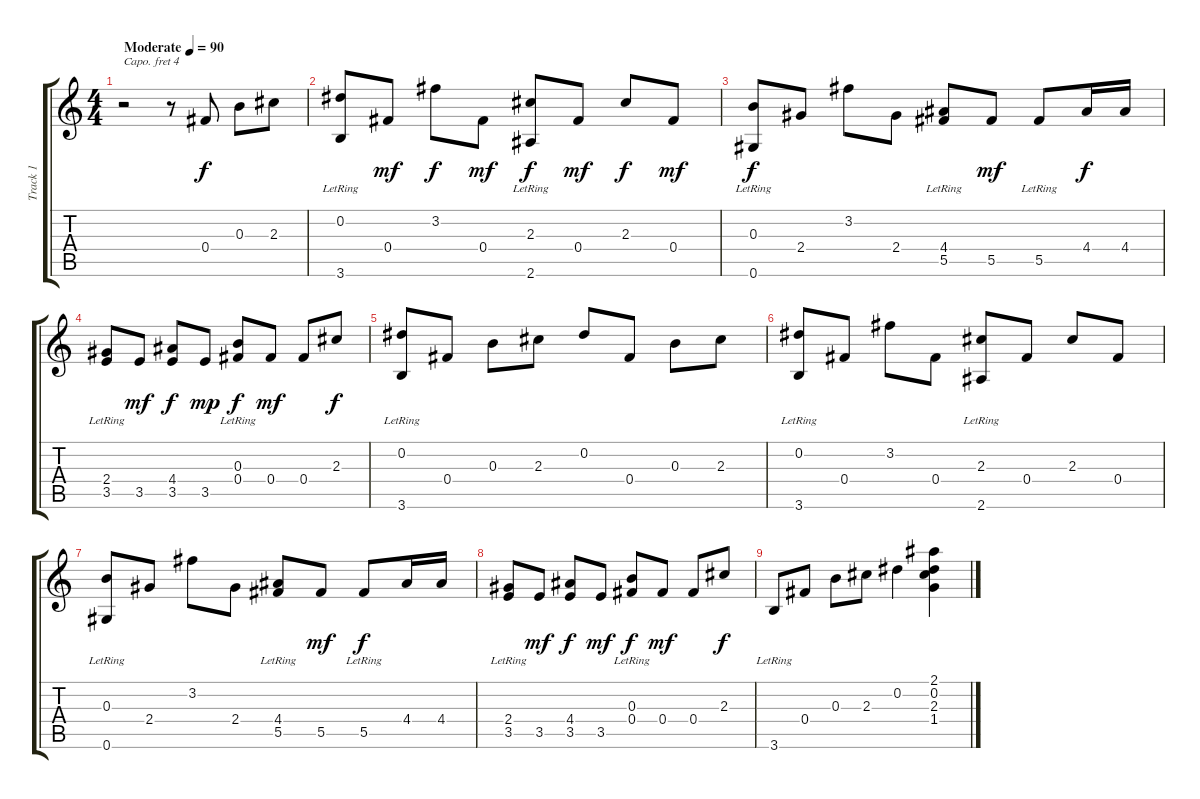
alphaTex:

\track ("Track 1" "Track 1") {instrument acousticguitarnylon}
\staff {score tabs}
\capo 4
\tuning (E4 B3 G3 D3 A2 E2) {hide}
\ts (4 4)
\tempo (90 "Moderate")
\clef g2
\ks c
r.2{dy f instrument acousticguitarnylon} r.8 0.4.8 0.3.8 2.3.8 |
(0.2 3.6{lr}).8 0.4.8{dy mf} 3.2.8{dy f} 0.4.8{dy mf} (2.3 2.6{lr}).8{dy f} 0.4.8{dy mf} 2.3.8{dy f} 0.4.8{dy mf} |
(0.3 0.6{lr}).8{dy f} 2.4.8 3.2.8 2.4.8 (4.4 5.5{lr}).8 5.5.8{dy mf} 5.5{lr}.8 4.4.16{dy f} 4.4.16 |
(2.4 3.5{lr}).8 3.5.8{dy mf} (4.4 3.5).8{dy f} 3.5.8{dy mp} (0.3 0.4{lr}).8{dy f} 0.4.8{dy mf} 0.4.8 2.3.8{dy f} |
(0.2 3.6{lr}).8 0.4.8 0.3.8 2.3.8 0.2.8 0.4.8 0.3.8 2.3.8 |
(0.2 3.6{lr}).8 0.4.8 3.2.8 0.4.8 (2.3 2.6{lr}).8 0.4.8 2.3.8 0.4.8 |
(0.3 0.6{lr}).8 2.4.8 3.2.8 2.4.8 (4.4 5.5{lr}).8 5.5.8{dy mf} 5.5{lr}.8{dy f} 4.4.16 4.4.16 |
(2.4 3.5{lr}).8 3.5.8{dy mf} (4.4 3.5).8{dy f} 3.5.8{dy mf} (0.3 0.4{lr}).8{dy f} 0.4.8{dy mf} 0.4.8 2.3.8{dy f} |
3.6{lr}.8 0.4.8 0.3.8 2.3.8 0.2.4 (2.1 0.2 2.3 1.4).4
